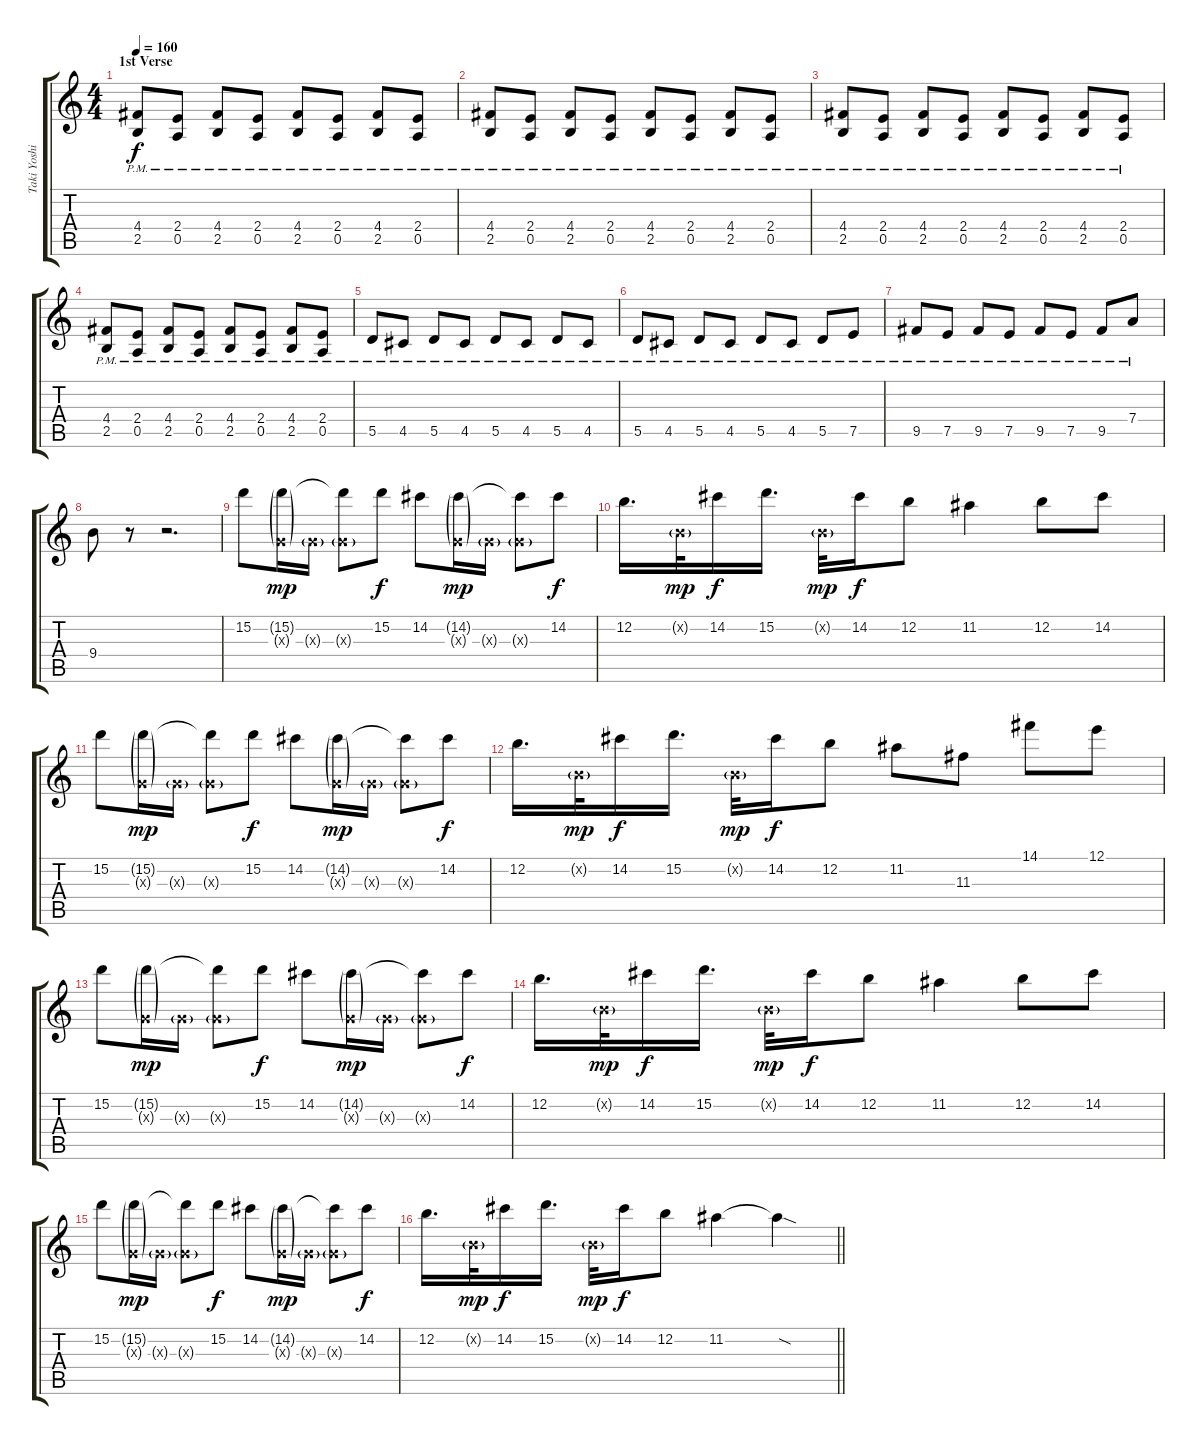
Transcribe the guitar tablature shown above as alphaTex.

\track ("Taki Yoshimitsu" "Taki Yoshi") {instrument distortionguitar}
\staff {score tabs}
\tuning (E4 B3 G3 D3 A2 E2) {hide}
\ts (4 4)
\section ("" "1st Verse")
\tempo 160
\clef g2
\ks c
(4.4{pm} 2.5{pm}).8{dy f balance 16} (2.4{pm} 0.5{pm}).8 (4.4{pm} 2.5{pm}).8 (2.4{pm} 0.5{pm}).8 (4.4{pm} 2.5{pm}).8 (2.4{pm} 0.5{pm}).8 (4.4{pm} 2.5{pm}).8 (2.4{pm} 0.5{pm}).8 |
(4.4{pm} 2.5{pm}).8 (2.4{pm} 0.5{pm}).8 (4.4{pm} 2.5{pm}).8 (2.4{pm} 0.5{pm}).8 (4.4{pm} 2.5{pm}).8 (2.4{pm} 0.5{pm}).8 (4.4{pm} 2.5{pm}).8 (2.4{pm} 0.5{pm}).8 |
(4.4{pm} 2.5{pm}).8 (2.4{pm} 0.5{pm}).8 (4.4{pm} 2.5{pm}).8 (2.4{pm} 0.5{pm}).8 (4.4{pm} 2.5{pm}).8 (2.4{pm} 0.5{pm}).8 (4.4{pm} 2.5{pm}).8 (2.4{pm} 0.5{pm}).8 |
(4.4{pm} 2.5{pm}).8 (2.4{pm} 0.5{pm}).8 (4.4{pm} 2.5{pm}).8 (2.4{pm} 0.5{pm}).8 (4.4{pm} 2.5{pm}).8 (2.4{pm} 0.5{pm}).8 (4.4{pm} 2.5{pm}).8 (2.4{pm} 0.5{pm}).8 |
5.5{pm}.8 4.5{pm}.8 5.5{pm}.8 4.5{pm}.8 5.5{pm}.8 4.5{pm}.8 5.5{pm}.8 4.5{pm}.8 |
5.5{pm}.8 4.5{pm}.8 5.5{pm}.8 4.5{pm}.8 5.5{pm}.8 4.5{pm}.8 5.5{pm}.8 7.5{pm}.8 |
9.5{pm}.8 7.5{pm}.8 9.5{pm}.8 7.5{pm}.8 9.5{pm}.8 7.5{pm}.8 9.5{pm}.8 7.4{pm}.8 |
9.4.8 r.8 r.2{d} |
15.2.8{balance 8} (15.2{g} 0.3{g x}).16{dy mp} 0.3{g x}.16 (15.2{t} 0.3{g x}).8 15.2.8{dy f} 14.2.8 (14.2{g} 0.3{g x}).16{dy mp} 0.3{g x}.16 (14.2{t} 0.3{g x}).8 14.2.8{dy f} |
12.2.16{d} 0.2{g x}.32{dy mp} 14.2.16{dy f} 15.2.16{d} 0.2{g x}.32{dy mp} 14.2.16{dy f} 12.2.8 11.2.4 12.2.8 14.2.8 |
15.2.8 (15.2{g} 0.3{g x}).16{dy mp} 0.3{g x}.16 (15.2{t} 0.3{g x}).8 15.2.8{dy f} 14.2.8 (14.2{g} 0.3{g x}).16{dy mp} 0.3{g x}.16 (14.2{t} 0.3{g x}).8 14.2.8{dy f} |
12.2.16{d} 0.2{g x}.32{dy mp} 14.2.16{dy f} 15.2.16{d} 0.2{g x}.32{dy mp} 14.2.16{dy f} 12.2.8 11.2.8 11.3.8 14.1.8 12.1.8 |
15.2.8 (15.2{g} 0.3{g x}).16{dy mp} 0.3{g x}.16 (15.2{t} 0.3{g x}).8 15.2.8{dy f} 14.2.8 (14.2{g} 0.3{g x}).16{dy mp} 0.3{g x}.16 (14.2{t} 0.3{g x}).8 14.2.8{dy f} |
12.2.16{d} 0.2{g x}.32{dy mp} 14.2.16{dy f} 15.2.16{d} 0.2{g x}.32{dy mp} 14.2.16{dy f} 12.2.8 11.2.4 12.2.8 14.2.8 |
15.2.8 (15.2{g} 0.3{g x}).16{dy mp} 0.3{g x}.16 (15.2{t} 0.3{g x}).8 15.2.8{dy f} 14.2.8 (14.2{g} 0.3{g x}).16{dy mp} 0.3{g x}.16 (14.2{t} 0.3{g x}).8 14.2.8{dy f} |
\barLineRight lightlight
12.2.16{d} 0.2{g x}.32{dy mp} 14.2.16{dy f} 15.2.16{d} 0.2{g x}.32{dy mp} 14.2.16{dy f} 12.2.8 11.2.4 11.2{sod t}.4
